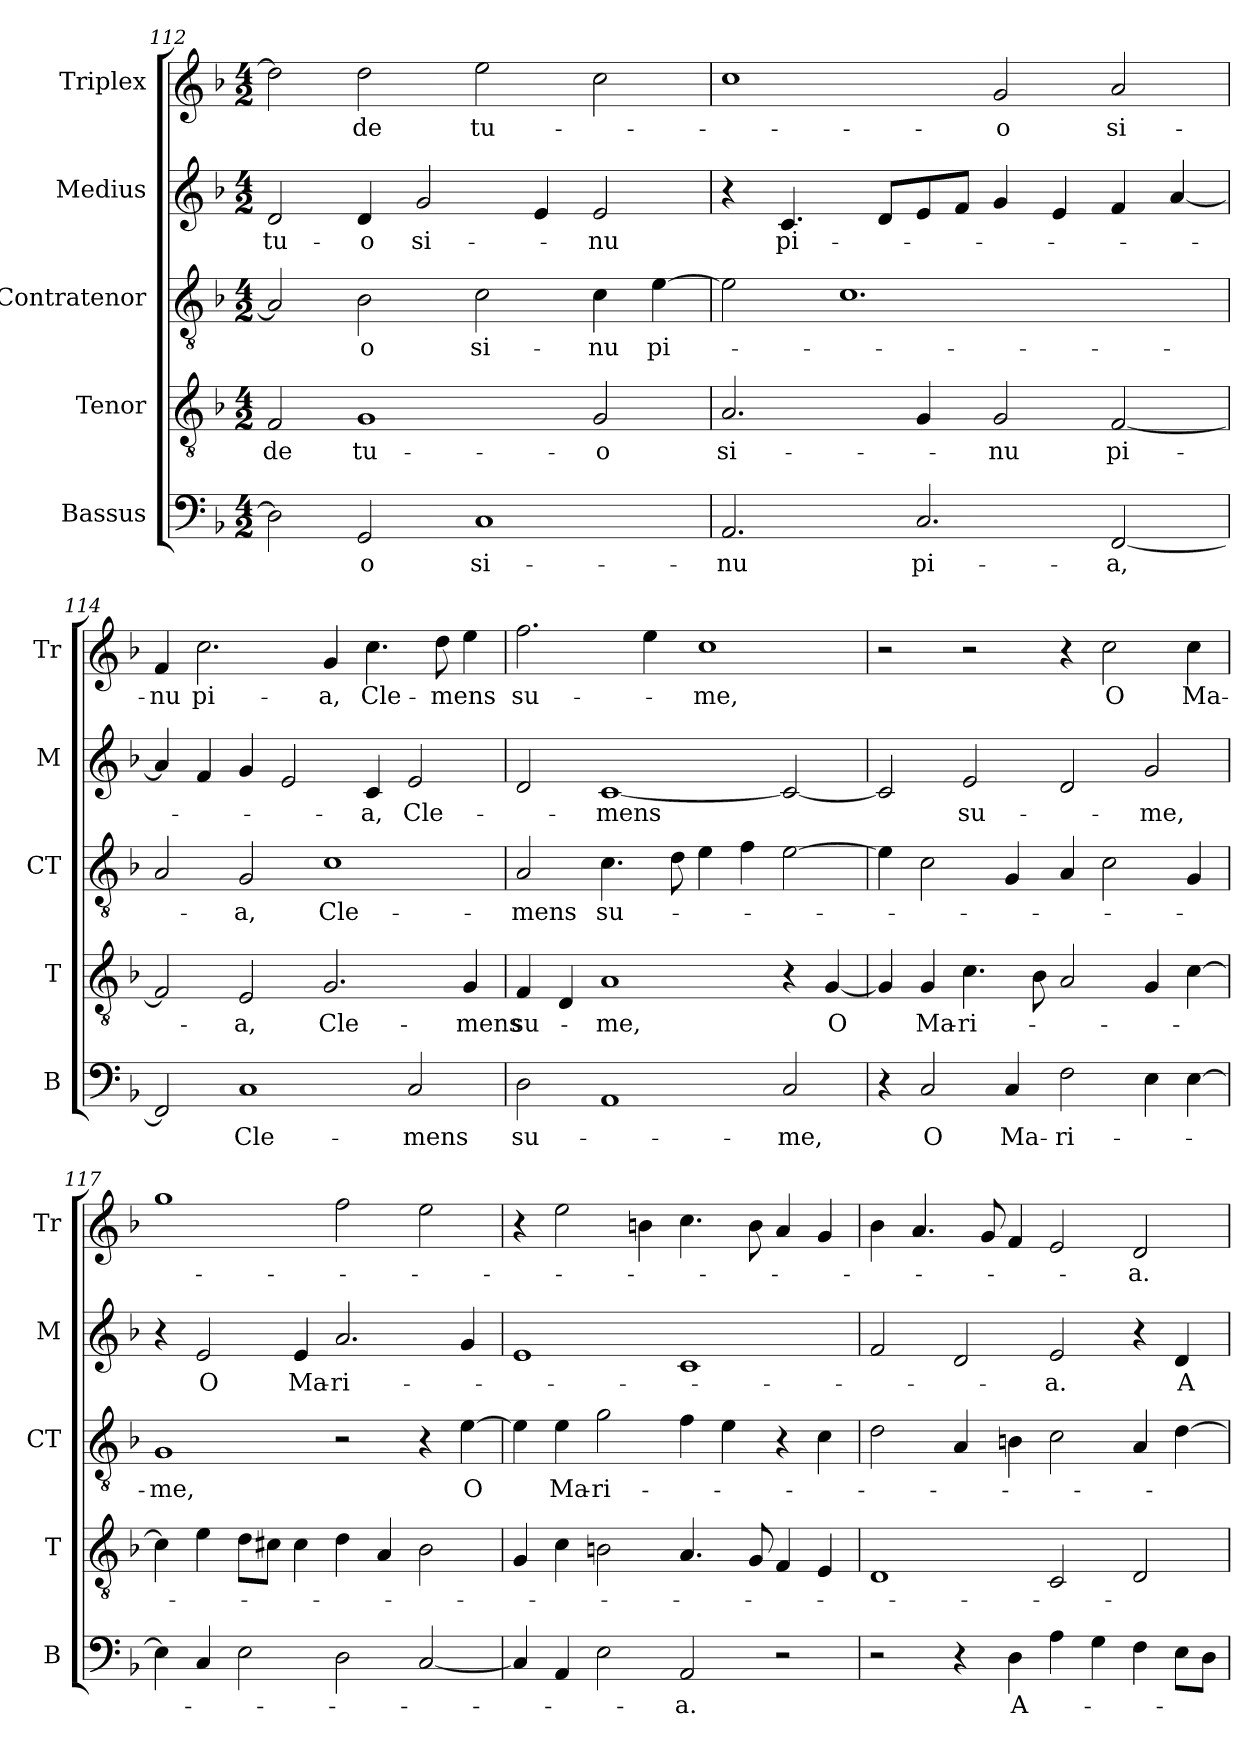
**kern	**text	**kern	**text	**kern	**text	**kern	**text	**kern	**text
*part5	*part5	*part4	*part4	*part3	*part3	*part2	*part2	*part1	*part1
*staff5	*staff5	*staff4	*staff4	*staff3	*staff3	*staff2	*staff2	*staff1	*staff1
*I"Bassus	*	*I"Tenor	*	*I"Contratenor	*	*I"Medius	*	*I"Triplex	*
*I'B	*	*I'T	*	*I'CT	*	*I'M	*	*I'Tr	*
*clefF4	*	*clefGv2	*	*clefGv2	*	*clefG2	*	*clefG2	*
*k[b-]	*	*k[b-]	*	*k[b-]	*	*k[b-]	*	*k[b-]	*
*F:	*	*F:	*	*F:	*	*F:	*	*F:	*
*M4/2	*	*M4/2	*	*M4/2	*	*M4/2	*	*M4/2	*
=112	=112	=112	=112	=112	=112	=112	=112	=112	=112
!	!	!	!LO:LY:b	!	!	!	!LO:LY:b	!	!
2D\]	.	2F/	-de	2A/]	.	2d/	tu-	2dd\]	.
!	!LO:LY:b	!	!LO:LY:b	!	!LO:LY:b	!	!LO:LY:b	!	!LO:LY:b
2GG/	-o	1G	tu-	2B-\	-o	4d/	-o	2dd\	-de
!	!	!	!	!	!	!	!LO:LY:b	!	!
.	.	.	.	.	.	2g/	si-	.	.
!	!LO:LY:b	!	!	!	!LO:LY:b	!	!	!	!LO:LY:b
1C	si-	.	.	2c\	si-	.	.	2ee\	tu-
.	.	.	.	.	.	4e/	.	.	.
!	!	!	!LO:LY:b	!	!LO:LY:b	!	!LO:LY:b	!	!
.	.	2G/	-o	4c\	-nu	2e/	-nu	2cc\	.
!	!	!	!	!	!LO:LY:b	!	!	!	!
.	.	.	.	[4e\	pi-	.	.	.	.
=113	=113	=113	=113	=113	=113	=113	=113	=113	=113
!	!LO:LY:b	!	!LO:LY:b	!	!	!	!	!	!
2.AA/	-nu	2.A/	si-	2e\]	.	4r	.	1cc	.
!	!	!	!	!	!	!	!LO:LY:b	!	!
.	.	.	.	.	.	4.c/	pi-	.	.
.	.	.	.	1.c	.	.	.	.	.
.	.	.	.	.	.	8d/L	.	.	.
!	!LO:LY:b	!	!	!	!	!	!	!	!
2.C/	pi-	4G/	.	.	.	8e/	.	.	.
.	.	.	.	.	.	8f/J	.	.	.
!	!	!	!LO:LY:b	!	!	!	!	!	!LO:LY:b
.	.	2G/	-nu	.	.	4g/	.	2g/	-o
.	.	.	.	.	.	4e/	.	.	.
!	!LO:LY:b	!	!LO:LY:b	!	!	!	!	!	!LO:LY:b
[2FF/	-a,	[2F/	pi-	.	.	4f/	.	2a/	si-
.	.	.	.	.	.	[4a/	.	.	.
!!LO:PB:g=z
=114	=114	=114	=114	=114	=114	=114	=114	=114	=114
!	!	!	!	!	!	!	!	!	!LO:LY:b
2FF/]	.	2F/]	.	2A/	.	4a/]	.	4f/	-nu
!	!	!	!	!	!	!	!	!	!LO:LY:b
.	.	.	.	.	.	4f/	.	2.cc\	pi-
!	!LO:LY:b	!	!LO:LY:b	!	!LO:LY:b	!	!	!	!
1C	Cle-	2E/	-a,	2G/	-a,	4g/	.	.	.
.	.	.	.	.	.	2e/	.	.	.
!	!	!	!LO:LY:b	!	!LO:LY:b	!	!	!	!LO:LY:b
.	.	2.G/	Cle-	1c	Cle-	.	.	4g/	-a,
!	!	!	!	!	!	!	!LO:LY:b	!	!LO:LY:b
.	.	.	.	.	.	4c/	-a,	4.cc\	Cle-
!	!LO:LY:b	!	!	!	!	!	!LO:LY:b	!	!
2C/	-mens	.	.	.	.	2e/	Cle-	.	.
!	!	!	!	!	!	!	!	!	!LO:LY:b
.	.	.	.	.	.	.	.	8dd\	-mens
!	!	!	!LO:LY:b	!	!	!	!	!	!
.	.	4G/	-mens	.	.	.	.	4ee\	.
=115	=115	=115	=115	=115	=115	=115	=115	=115	=115
!	!LO:LY:b	!	!LO:LY:b	!	!LO:LY:b	!	!	!	!LO:LY:b
2D\	su-	4F/	su-	2A/	-mens	2d/	.	2.ff\	su-
.	.	4D/	.	.	.	.	.	.	.
!	!	!	!LO:LY:b	!	!LO:LY:b	!	!LO:LY:b	!	!
1AA	.	1A	-me,	4.c\	su-	[1c	-mens	.	.
.	.	.	.	.	.	.	.	4ee\	.
.	.	.	.	8d\	.	.	.	.	.
!	!	!	!	!	!	!	!	!	!LO:LY:b
.	.	.	.	4e\	.	.	.	1cc	-me,
.	.	.	.	4f\	.	.	.	.	.
!	!LO:LY:b	!	!	!	!	!	!	!	!
2C/	-me,	4r	.	[2e\	.	2c/_	.	.	.
!	!	!	!LO:LY:b	!	!	!	!	!	!
.	.	[4G/	O	.	.	.	.	.	.
=116	=116	=116	=116	=116	=116	=116	=116	=116	=116
4r	.	4G/]	.	4e\]	.	2c/]	.	2r	.
!	!LO:LY:b	!	!LO:LY:b	!	!	!	!	!	!
2C/	O	4G/	Ma-	2c\	.	.	.	.	.
!	!	!	!LO:LY:b	!	!	!	!LO:LY:b	!	!
.	.	4.c\	-ri-	.	.	2e/	su-	2r	.
!	!LO:LY:b	!	!	!	!	!	!	!	!
4C/	Ma-	.	.	4G/	.	.	.	.	.
.	.	8B-\	.	.	.	.	.	.	.
!	!LO:LY:b	!	!	!	!	!	!	!	!
2F\	-ri-	2A/	.	4A/	.	2d/	.	4r	.
!	!	!	!	!	!	!	!	!	!LO:LY:b
.	.	.	.	2c\	.	.	.	2cc\	O
!	!	!	!	!	!	!	!LO:LY:b	!	!
4E\	.	4G/	.	.	.	2g/	-me,	.	.
!	!	!	!	!	!	!	!	!	!LO:LY:b
[4E\	.	[4c\	.	4G/	.	.	.	4cc\	Ma-
!!LO:PB:g=z
=117	=117	=117	=117	=117	=117	=117	=117	=117	=117
!	!	!	!	!	!LO:LY:b	!	!	!	!
4E\]	.	4c\]	.	1G	-me,	4r	.	1gg	.
!	!	!	!	!	!	!	!LO:LY:b	!	!
4C/	.	4e\	.	.	.	2e/	O	.	.
2E\	.	8d\L	.	.	.	.	.	.	.
.	.	8c#X\J	.	.	.	.	.	.	.
!	!	!	!	!	!	!	!LO:LY:b	!	!
.	.	4c#\	.	.	.	4e/	Ma-	.	.
!	!	!	!	!	!	!	!LO:LY:b	!	!
2D\	.	4d\	.	2r	.	2.a/	-ri-	2ff\	.
.	.	4A/	.	.	.	.	.	.	.
[2C/	.	2B-\	.	4r	.	.	.	2ee\	.
!	!	!	!	!	!LO:LY:b	!	!	!	!
.	.	.	.	[4e\	O	4g/	.	.	.
=118	=118	=118	=118	=118	=118	=118	=118	=118	=118
4C/]	.	4G/	.	4e\]	.	1e	.	4r	.
!	!	!	!	!	!LO:LY:b	!	!	!	!
4AA/	.	4c\	.	4e\	Ma-	.	.	2ee\	.
!	!	!	!	!	!LO:LY:b	!	!	!	!
2E\	.	2Bn\	.	2g\	-ri-	.	.	.	.
.	.	.	.	.	.	.	.	4bn\	.
!	!LO:LY:b	!	!	!	!	!	!	!	!
2AA/	-a.	4.A/	.	4f\	.	1c	.	4.cc\	.
.	.	.	.	4e\	.	.	.	.	.
.	.	8G/	.	.	.	.	.	8b\	.
2r	.	4F/	.	4r	.	.	.	4a/	.
.	.	4E/	.	4c\	.	.	.	4g/	.
=119	=119	=119	=119	=119	=119	=119	=119	=119	=119
2r	.	1D	.	2d\	.	2f/	.	4b-\	.
.	.	.	.	.	.	.	.	4.a/	.
4r	.	.	.	4A/	.	2d/	.	.	.
.	.	.	.	.	.	.	.	8g/	.
!	!LO:LY:b	!	!	!	!	!	!	!	!
4D\	A-	.	.	4Bn\	.	.	.	4f/	.
!	!	!	!	!	!	!	!LO:LY:b	!	!
4A\	.	2C/	.	2c\	.	2e/	-a.	2e/	.
4G\	.	.	.	.	.	.	.	.	.
!	!	!	!	!	!	!	!	!	!LO:LY:b
4F\	.	2D/	.	4A/	.	4r	.	2d/	-a.
!	!	!	!	!	!	!	!LO:LY:b	!	!
8E\L	.	.	.	[4d\	.	4d/	A-	.	.
8D\J	.	.	.	.	.	.	.	.	.
=	=	=	=	=	=	=	=	=	=
*-	*-	*-	*-	*-	*-	*-	*-	*-	*-
